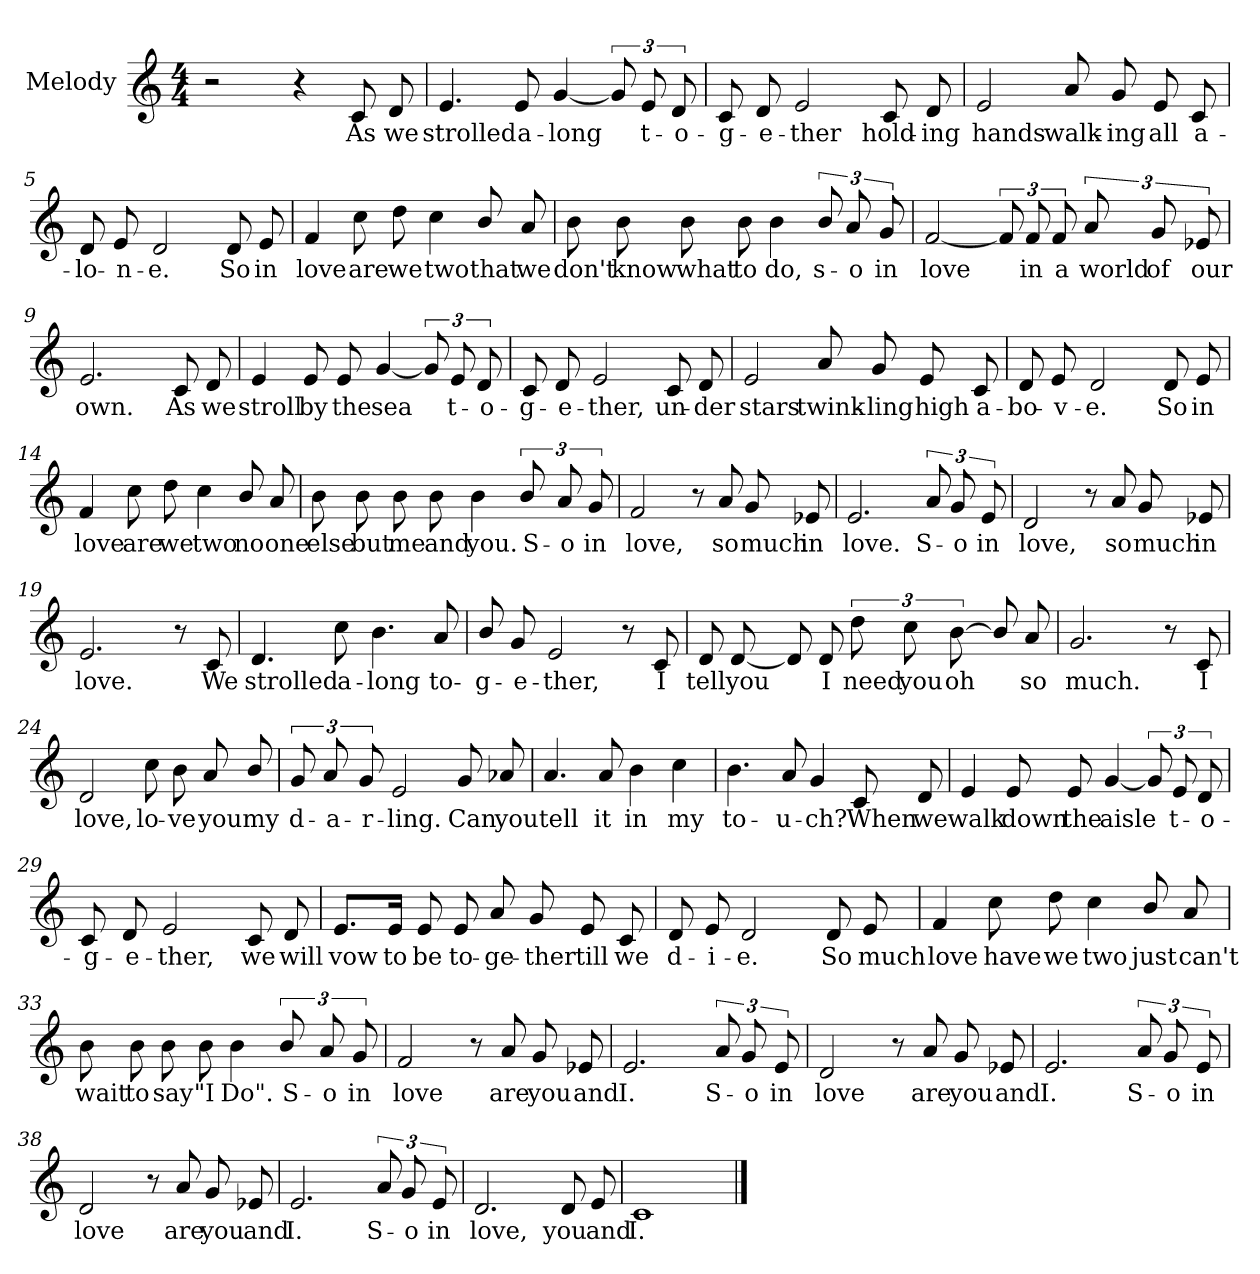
**kern	**text
*part1	*part1
*staff1	*staff1
*I"Melody	*
*clefG2	*
*k[]	*
*M4/4	*
=1	=1
2r	.
4r	.
8c/L	As
8d/	we
=2	=2
4.e/	strolled
8e/	a-
[<4g/	long
12g/L]	.
12e/	t-
12d/	o-
=3	=3
8c/L	g-
8d/	e-
2e/	ther
8c/L	hold-
8d/	ing
=4	=4
2e/	hands
8a/L	walk-
8g/	ing
8e/L	all
8c/	a-
!!LO:LB:g=z
=5	=5
8d/L	lo-
8e/	n-
2d/	e.
8d/L	So
8e/	in
=6	=6
4f/	love
8cc\L	are
8dd\	we
4cc\	two
8b/L	that
8a/	we
=7	=7
8b\L	don't
8b\	know
8b\L	what
8b\	to
4b\	do,
12b/L	s-
12a/	o
12g/	in
!!LO:LB:g=z
=8	=8
[<2f/	love
12f/L]	.
12f/	in
12f/	a
12a/L	world
12g/	of
12e-X/	our
=9	=9
2.e/	own.
8c/L	As
8d/	we
=10	=10
4e/	stroll
8e/L	by
8e/	the
[<4g/	sea
12g/L]	.
12e/	t-
12d/	o-
=11	=11
8c/L	g-
8d/	e-
2e/	ther,
8c/L	un-
8d/	der
!!LO:LB:g=z
=12	=12
2e/	stars
8a/L	twink-
8g/	ling
8e/L	high
8c/	a-
=13	=13
8d/L	bo-
8e/	v-
2d/	e.
8d/L	So
8e/	in
=14	=14
4f/	love
8cc\L	are
8dd\	we
4cc\	two
8b/L	no
8a/	one
=15	=15
8b\L	else
8b\	but
8b\L	me
8b\	and
4b\	you.
12b/L	S-
12a/	o
12g/	in
!!LO:LB:g=z
=16	=16
2f/	love,
8r	.
8a/	so
8g/L	much
8e-X/	in
=17	=17
2.e/	love.
12a/L	S-
12g/	o
12e/	in
=18	=18
2d/	love,
8r	.
8a/	so
8g/L	much
8e-X/	in
=19	=19
2.e/	love.
8r	.
8c/	We
=20	=20
4.d/	strolled
8cc\	a-
4.b\	long
8a/	to-
!!LO:LB:g=z
=21	=21
8b/L	g-
8g/	e-
2e/	ther,
8r	.
8c/	I
=22	=22
8d/L	tell
[<8d/	you
8d/L]	.
8d/	I
12dd\L	need
12cc\	you
[>12b\	oh
8b/L]	.
8a/	so
=23	=23
2.g/	much.
8r	.
8c/	I
=24	=24
2d/	love,
8cc\L	lo-
8b\	ve
8a/L	you
8b/	my
!!LO:LB:g=z
=25	=25
12g/L	d-
12a/	a-
12g/	r-
2e/	ling.
8g/L	Can
8a-X/	you
=26	=26
4.a/	tell
8a/	it
4b\	in
4cc\	my
=27	=27
4.b\	to-
8a/	u-
4g/	ch?
8c/L	When
8d/	we
=28	=28
4e/	walk
8e/L	down
8e/	the
[<4g/	aisle
12g/L]	.
12e/	t-
12d/	o-
!!LO:LB:g=z
=29	=29
8c/L	g-
8d/	e-
2e/	ther,
8c/L	we
8d/	will
=30	=30
8.e/L	vow
16e/J	to
8e/L	be
8e/	to-
8a/L	ge-
8g/	ther
8e/L	till
8c/	we
=31	=31
8d/L	d-
8e/	i-
2d/	e.
8d/L	So
8e/	much
!!LO:LB:g=z
=32	=32
4f/	love
8cc\L	have
8dd\	we
4cc\	two
8b/L	just
8a/	can't
=33	=33
8b\L	wait
8b\	to
8b\L	say
8b\	"I
4b\	Do".
12b/L	S-
12a/	o
12g/	in
=34	=34
2f/	love
8r	.
8a/	are
8g/L	you
8e-X/	and
=35	=35
2.e/	I.
12a/L	S-
12g/	o
12e/	in
!!LO:PB:g=z
=36	=36
2d/	love
8r	.
8a/	are
8g/L	you
8e-X/	and
=37	=37
2.e/	I.
12a/L	S-
12g/	o
12e/	in
=38	=38
2d/	love
8r	.
8a/	are
8g/L	you
8e-X/	and
=39	=39
2.e/	I.
12a/L	S-
12g/	o
12e/	in
!!LO:LB:g=z
=40	=40
2.d/	love,
8d/L	you
8e/	and
=41	=41
1c	I.
==	==
*-	*-
